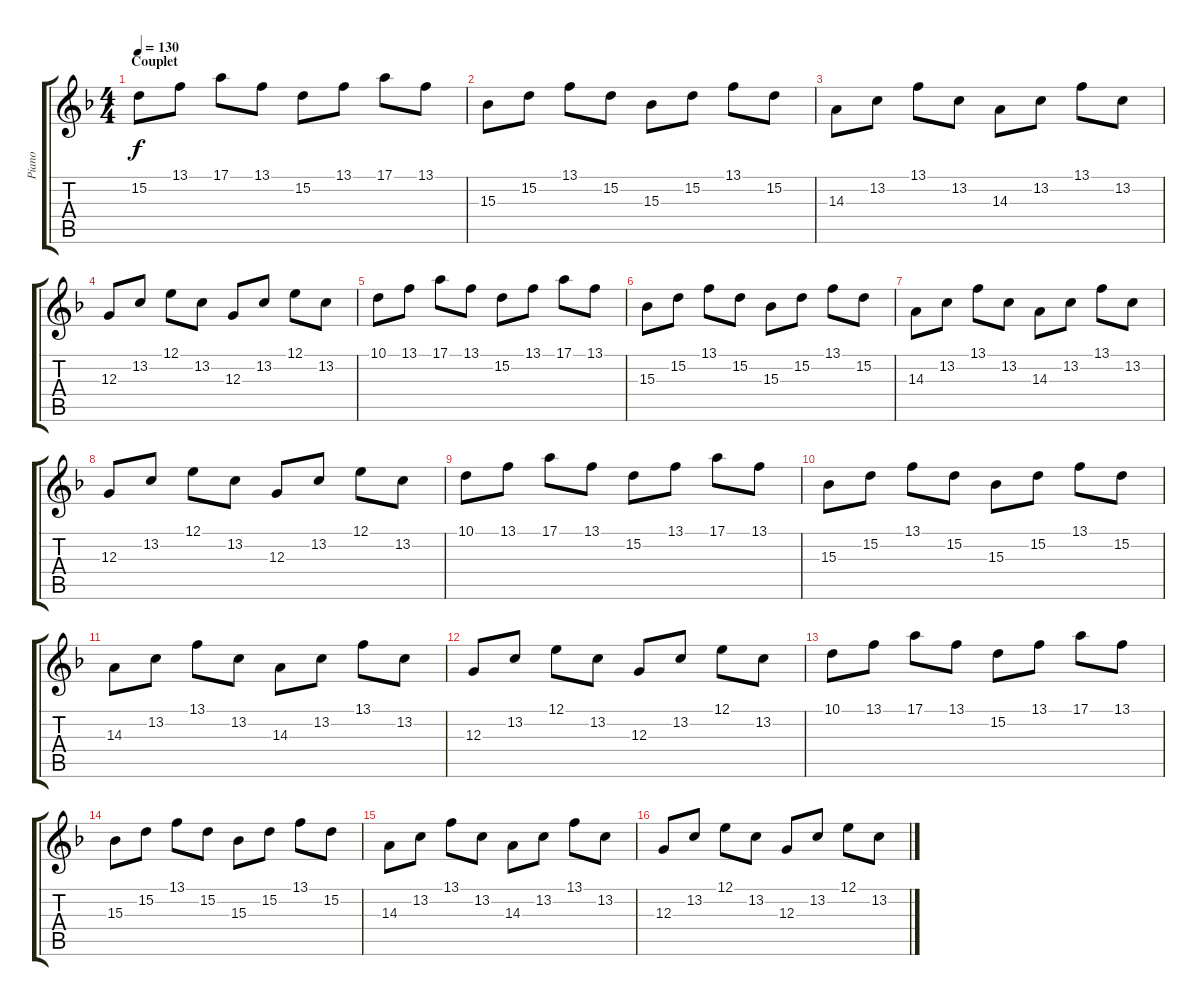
\track ("Piano" "Piano") {instrument acousticgrandpiano}
\staff {score tabs}
\tuning (E4 B3 G3 D3 A2 E2) {hide}
\ts (4 4)
\section ("" "Couplet")
\tempo 130
\clef g2
\ks f
15.2.8{dy f instrument acousticgrandpiano} 13.1.8 17.1.8 13.1.8 15.2.8 13.1.8 17.1.8 13.1.8 |
15.3.8 15.2.8 13.1.8 15.2.8 15.3.8 15.2.8 13.1.8 15.2.8 |
14.3.8 13.2.8 13.1.8 13.2.8 14.3.8 13.2.8 13.1.8 13.2.8 |
12.3.8 13.2.8 12.1.8 13.2.8 12.3.8 13.2.8 12.1.8 13.2.8 |
10.1.8 13.1.8 17.1.8 13.1.8 15.2.8 13.1.8 17.1.8 13.1.8 |
15.3.8 15.2.8 13.1.8 15.2.8 15.3.8 15.2.8 13.1.8 15.2.8 |
14.3.8 13.2.8 13.1.8 13.2.8 14.3.8 13.2.8 13.1.8 13.2.8 |
12.3.8 13.2.8 12.1.8 13.2.8 12.3.8 13.2.8 12.1.8 13.2.8 |
10.1.8 13.1.8 17.1.8 13.1.8 15.2.8 13.1.8 17.1.8 13.1.8 |
15.3.8 15.2.8 13.1.8 15.2.8 15.3.8 15.2.8 13.1.8 15.2.8 |
14.3.8 13.2.8 13.1.8 13.2.8 14.3.8 13.2.8 13.1.8 13.2.8 |
12.3.8 13.2.8 12.1.8 13.2.8 12.3.8 13.2.8 12.1.8 13.2.8 |
10.1.8 13.1.8 17.1.8 13.1.8 15.2.8 13.1.8 17.1.8 13.1.8 |
15.3.8 15.2.8 13.1.8 15.2.8 15.3.8 15.2.8 13.1.8 15.2.8 |
14.3.8 13.2.8 13.1.8 13.2.8 14.3.8 13.2.8 13.1.8 13.2.8 |
12.3.8 13.2.8 12.1.8 13.2.8 12.3.8 13.2.8 12.1.8 13.2.8
